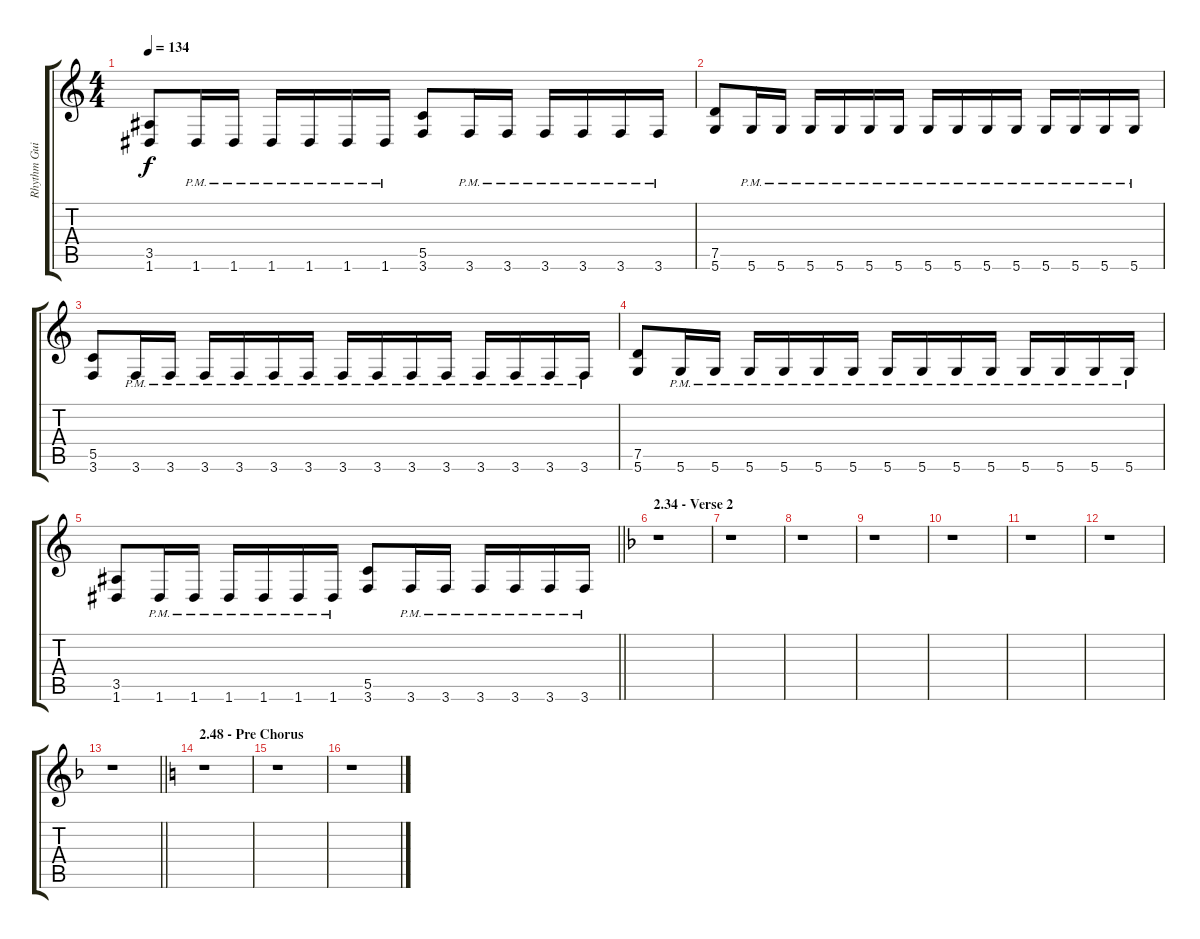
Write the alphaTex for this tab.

\track ("Rhythm Guitar" "Rhythm Gui") {instrument distortionguitar}
\staff {score tabs}
\tuning (D4 A3 F3 C3 G2 D2) {hide}
\ts (4 4)
\tempo 134
\clef g2
\ks aminor
(3.5 1.6).8{dy f} 1.6{pm}.16 1.6{pm}.16 1.6{pm}.16 1.6{pm}.16 1.6{pm}.16 1.6{pm}.16 (5.5 3.6).8 3.6{pm}.16 3.6{pm}.16 3.6{pm}.16 3.6{pm}.16 3.6{pm}.16 3.6{pm}.16 |
(7.5 5.6).8 5.6{pm}.16 5.6{pm}.16 5.6{pm}.16 5.6{pm}.16 5.6{pm}.16 5.6{pm}.16 5.6{pm}.16 5.6{pm}.16 5.6{pm}.16 5.6{pm}.16 5.6{pm}.16 5.6{pm}.16 5.6{pm}.16 5.6{pm}.16 |
(5.5 3.6).8 3.6{pm}.16 3.6{pm}.16 3.6{pm}.16 3.6{pm}.16 3.6{pm}.16 3.6{pm}.16 3.6{pm}.16 3.6{pm}.16 3.6{pm}.16 3.6{pm}.16 3.6{pm}.16 3.6{pm}.16 3.6{pm}.16 3.6{pm}.16 |
(7.5 5.6).8 5.6{pm}.16 5.6{pm}.16 5.6{pm}.16 5.6{pm}.16 5.6{pm}.16 5.6{pm}.16 5.6{pm}.16 5.6{pm}.16 5.6{pm}.16 5.6{pm}.16 5.6{pm}.16 5.6{pm}.16 5.6{pm}.16 5.6{pm}.16 |
\barLineRight lightlight
(3.5 1.6).8 1.6{pm}.16 1.6{pm}.16 1.6{pm}.16 1.6{pm}.16 1.6{pm}.16 1.6{pm}.16 (5.5 3.6).8 3.6{pm}.16 3.6{pm}.16 3.6{pm}.16 3.6{pm}.16 3.6{pm}.16 3.6{pm}.16 |
\section ("" "2.34 - Verse 2")
\ks dminor
r.1 |
r.1 |
r.1 |
r.1 |
r.1 |
r.1 |
r.1 |
\barLineRight lightlight
r.1 |
\section ("" "2.48 - Pre Chorus")
\ks aminor
r.1 |
r.1 |
r.1
